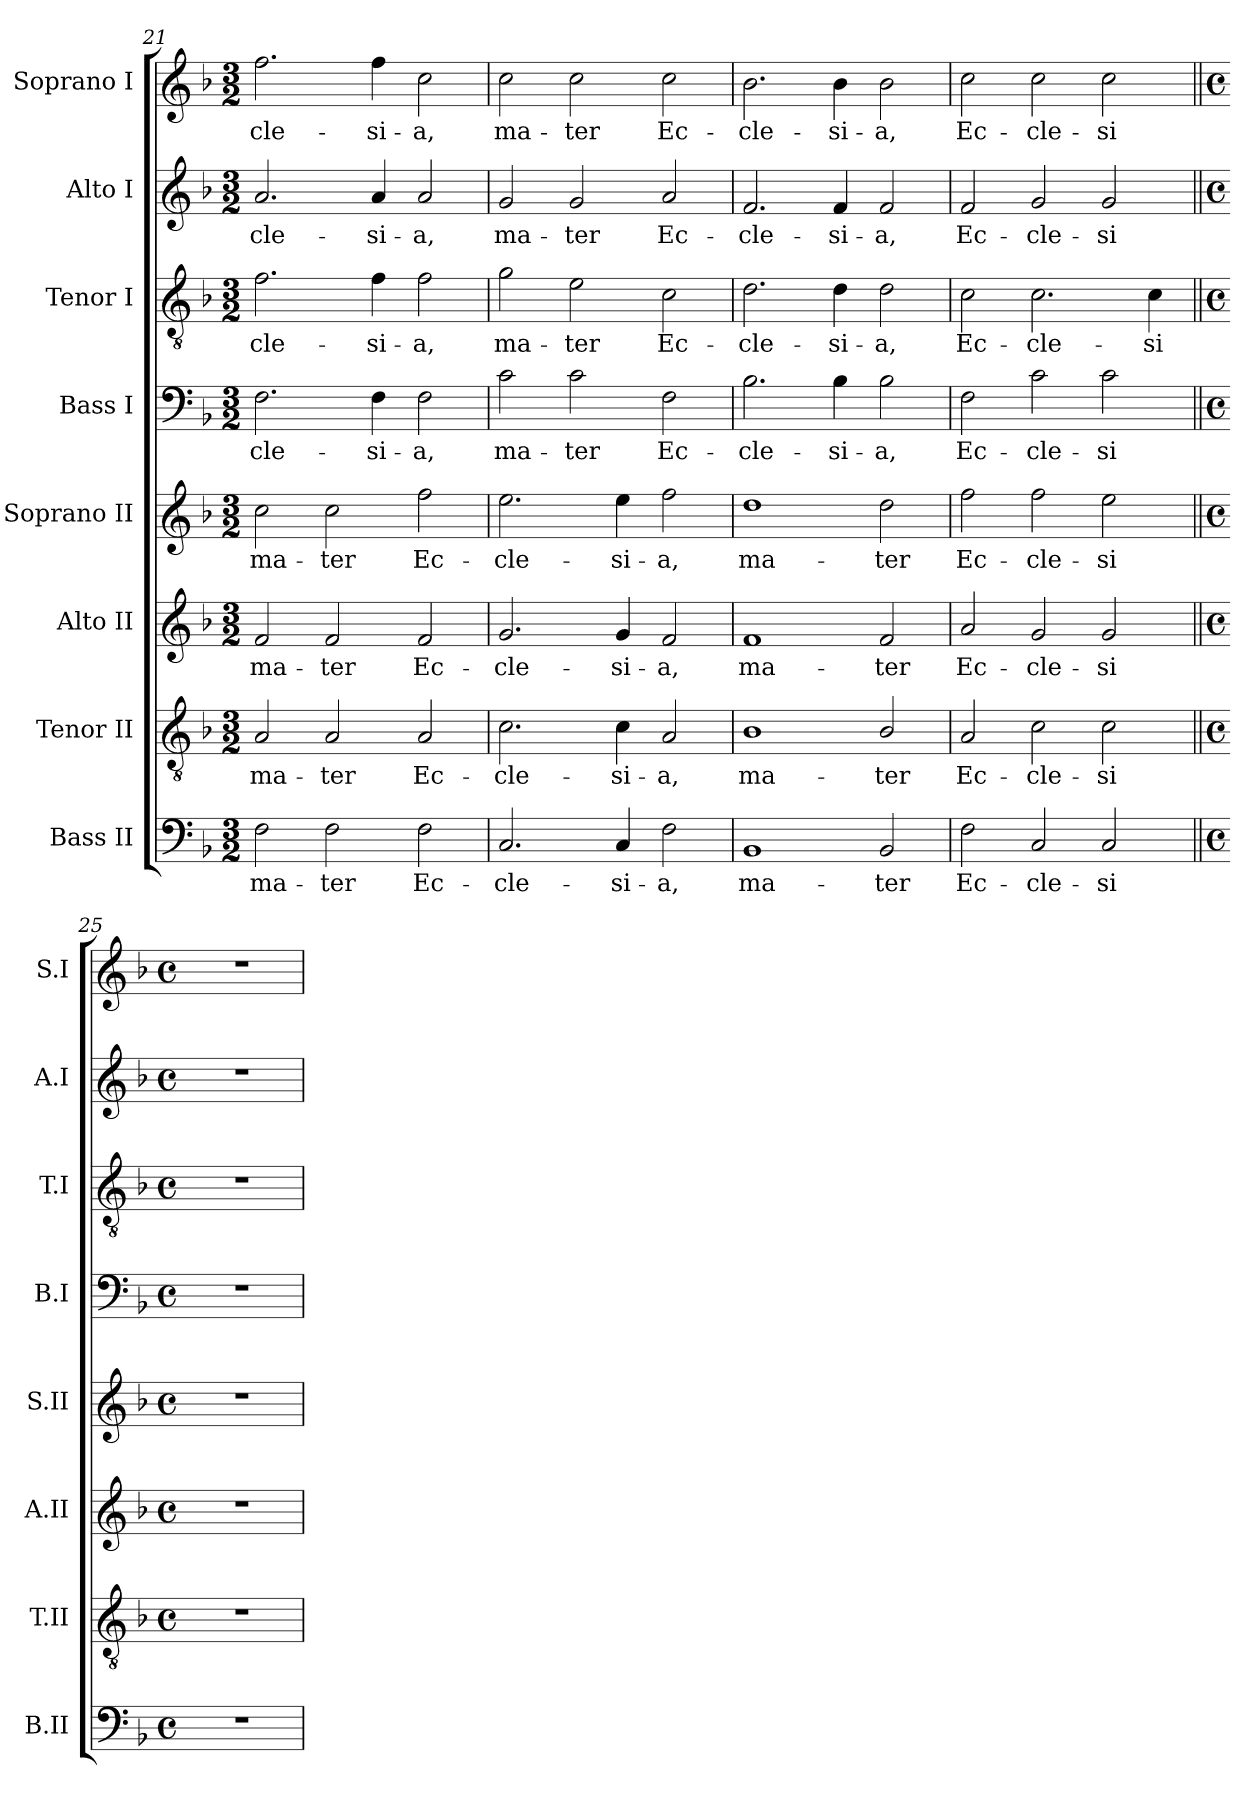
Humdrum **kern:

**kern	**text	**kern	**text	**kern	**text	**kern	**text	**kern	**text	**kern	**text	**kern	**text	**kern	**text
*part8	*part8	*part7	*part7	*part6	*part6	*part5	*part5	*part4	*part4	*part3	*part3	*part2	*part2	*part1	*part1
*staff8	*staff8	*staff7	*staff7	*staff6	*staff6	*staff5	*staff5	*staff4	*staff4	*staff3	*staff3	*staff2	*staff2	*staff1	*staff1
*I"Bass II	*	*I"Tenor II	*	*I"Alto II	*	*I"Soprano II	*	*I"Bass I	*	*I"Tenor I	*	*I"Alto I	*	*I"Soprano I	*
*I'B.II	*	*I'T.II	*	*I'A.II	*	*I'S.II	*	*I'B.I	*	*I'T.I	*	*I'A.I	*	*I'S.I	*
*clefF4	*	*clefGv2	*	*clefG2	*	*clefG2	*	*clefF4	*	*clefGv2	*	*clefG2	*	*clefG2	*
*k[b-]	*	*k[b-]	*	*k[b-]	*	*k[b-]	*	*k[b-]	*	*k[b-]	*	*k[b-]	*	*k[b-]	*
*F:	*	*F:	*	*F:	*	*F:	*	*F:	*	*F:	*	*F:	*	*F:	*
*M3/2	*	*M3/2	*	*M3/2	*	*M3/2	*	*M3/2	*	*M3/2	*	*M3/2	*	*M3/2	*
=21	=21	=21	=21	=21	=21	=21	=21	=21	=21	=21	=21	=21	=21	=21	=21
!	!LO:LY:b	!	!LO:LY:b	!	!LO:LY:b	!	!LO:LY:b	!	!LO:LY:b	!	!LO:LY:b	!	!LO:LY:b	!	!LO:LY:b
2F	ma-	2A	ma-	2f	ma-	2cc	ma-	2.F	-cle-	2.f	-cle-	2.a	-cle-	2.ff	-cle-
!	!LO:LY:b	!	!LO:LY:b	!	!LO:LY:b	!	!LO:LY:b	!	!	!	!	!	!	!	!
2F	-ter	2A	-ter	2f	-ter	2cc	-ter	.	.	.	.	.	.	.	.
!	!	!	!	!	!	!	!	!	!LO:LY:b	!	!LO:LY:b	!	!LO:LY:b	!	!LO:LY:b
.	.	.	.	.	.	.	.	4F	-si-	4f	-si-	4a	-si-	4ff	-si-
!	!LO:LY:b	!	!LO:LY:b	!	!LO:LY:b	!	!LO:LY:b	!	!LO:LY:b	!	!LO:LY:b	!	!LO:LY:b	!	!LO:LY:b
2F	Ec-	2A	Ec-	2f	Ec-	2ff	Ec-	2F	-a,	2f	-a,	2a	-a,	2cc	-a,
=22	=22	=22	=22	=22	=22	=22	=22	=22	=22	=22	=22	=22	=22	=22	=22
!	!LO:LY:b	!	!LO:LY:b	!	!LO:LY:b	!	!LO:LY:b	!	!LO:LY:b	!	!LO:LY:b	!	!LO:LY:b	!	!LO:LY:b
2.C	-cle-	2.c	-cle-	2.g	-cle-	2.ee	-cle-	2c	ma-	2g	ma-	2g	ma-	2cc	ma-
!	!	!	!	!	!	!	!	!	!LO:LY:b	!	!LO:LY:b	!	!LO:LY:b	!	!LO:LY:b
.	.	.	.	.	.	.	.	2c	-ter	2e	-ter	2g	-ter	2cc	-ter
!	!LO:LY:b	!	!LO:LY:b	!	!LO:LY:b	!	!LO:LY:b	!	!	!	!	!	!	!	!
4C	-si-	4c	-si-	4g	-si-	4ee	-si-	.	.	.	.	.	.	.	.
!	!LO:LY:b	!	!LO:LY:b	!	!LO:LY:b	!	!LO:LY:b	!	!LO:LY:b	!	!LO:LY:b	!	!LO:LY:b	!	!LO:LY:b
2F	-a,	2A	-a,	2f	-a,	2ff	-a,	2F	Ec-	2c	Ec-	2a	Ec-	2cc	Ec-
=23	=23	=23	=23	=23	=23	=23	=23	=23	=23	=23	=23	=23	=23	=23	=23
!	!LO:LY:b	!	!LO:LY:b	!	!LO:LY:b	!	!LO:LY:b	!	!LO:LY:b	!	!LO:LY:b	!	!LO:LY:b	!	!LO:LY:b
1BB-	ma-	1B-	ma-	1f	ma-	1dd	ma-	2.B-	-cle-	2.d	-cle-	2.f	-cle-	2.b-	-cle-
!	!	!	!	!	!	!	!	!	!LO:LY:b	!	!LO:LY:b	!	!LO:LY:b	!	!LO:LY:b
.	.	.	.	.	.	.	.	4B-	-si-	4d	-si-	4f	-si-	4b-	-si-
!	!LO:LY:b	!	!LO:LY:b	!	!LO:LY:b	!	!LO:LY:b	!	!LO:LY:b	!	!LO:LY:b	!	!LO:LY:b	!	!LO:LY:b
2BB-	-ter	2B-/	-ter	2f	-ter	2dd	-ter	2B-	-a,	2d	-a,	2f	-a,	2b-	-a,
=24	=24	=24	=24	=24	=24	=24	=24	=24	=24	=24	=24	=24	=24	=24	=24
!	!LO:LY:b	!	!LO:LY:b	!	!LO:LY:b	!	!LO:LY:b	!	!LO:LY:b	!	!LO:LY:b	!	!LO:LY:b	!	!LO:LY:b
2F	Ec-	2A	Ec-	2a	Ec-	2ff	Ec-	2F	Ec-	2c	Ec-	2f	Ec-	2cc	Ec-
!	!LO:LY:b	!	!LO:LY:b	!	!LO:LY:b	!	!LO:LY:b	!	!LO:LY:b	!	!LO:LY:b	!	!LO:LY:b	!	!LO:LY:b
2C	-cle-	2c	-cle-	2g	-cle-	2ff	-cle-	2c	-cle-	2.c	-cle-	2g	-cle-	2cc	-cle-
!	!LO:LY:b	!	!LO:LY:b	!	!LO:LY:b	!	!LO:LY:b	!	!LO:LY:b	!	!	!	!LO:LY:b	!	!LO:LY:b
2C	-si-	2c	-si-	2g	-si-	2ee	-si-	2c	-si-	.	.	2g	-si-	2cc	-si-
!	!	!	!	!	!	!	!	!	!	!	!LO:LY:b	!	!	!	!
.	.	.	.	.	.	.	.	.	.	4c	-si-	.	.	.	.
=25||	=25||	=25||	=25||	=25||	=25||	=25||	=25||	=25||	=25||	=25||	=25||	=25||	=25||	=25||	=25||
*M4/4	*	*M4/4	*	*M4/4	*	*M4/4	*	*M4/4	*	*M4/4	*	*M4/4	*	*M4/4	*
*met(c)	*	*met(c)	*	*met(c)	*	*met(c)	*	*met(c)	*	*met(c)	*	*met(c)	*	*met(c)	*
1r	.	1r	.	1r	.	1r	.	1r	.	1r	.	1r	.	1r	.
=	=	=	=	=	=	=	=	=	=	=	=	=	=	=	=
*-	*-	*-	*-	*-	*-	*-	*-	*-	*-	*-	*-	*-	*-	*-	*-
